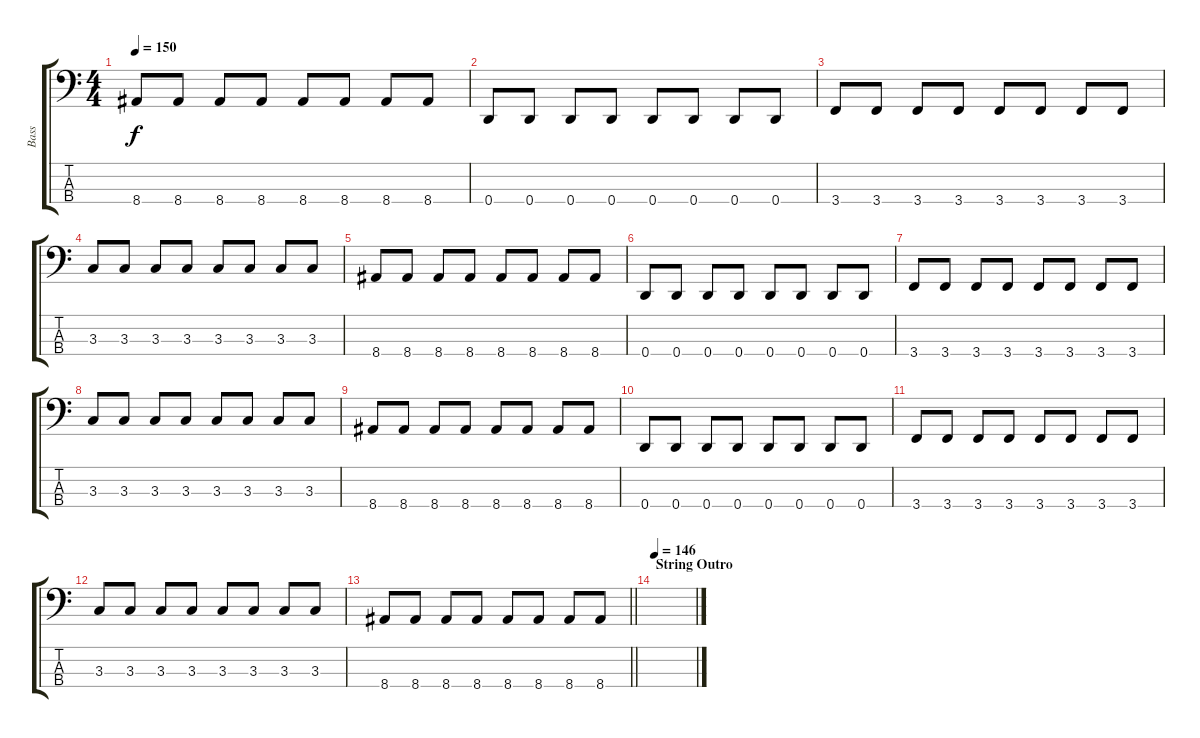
\track ("Bass" "Bass") {instrument electricbasspick}
\staff {score tabs}
\tuning (G2 D2 A1 D1) {hide}
\ts (4 4)
\tempo 150
\clef f4
\ks c
8.4.8{dy f} 8.4.8 8.4.8 8.4.8 8.4.8 8.4.8 8.4.8 8.4.8 |
0.4.8 0.4.8 0.4.8 0.4.8 0.4.8 0.4.8 0.4.8 0.4.8 |
3.4.8 3.4.8 3.4.8 3.4.8 3.4.8 3.4.8 3.4.8 3.4.8 |
3.3.8 3.3.8 3.3.8 3.3.8 3.3.8 3.3.8 3.3.8 3.3.8 |
8.4.8 8.4.8 8.4.8 8.4.8 8.4.8 8.4.8 8.4.8 8.4.8 |
0.4.8 0.4.8 0.4.8 0.4.8 0.4.8 0.4.8 0.4.8 0.4.8 |
3.4.8 3.4.8 3.4.8 3.4.8 3.4.8 3.4.8 3.4.8 3.4.8 |
3.3.8 3.3.8 3.3.8 3.3.8 3.3.8 3.3.8 3.3.8 3.3.8 |
8.4.8 8.4.8 8.4.8 8.4.8 8.4.8 8.4.8 8.4.8 8.4.8 |
0.4.8 0.4.8 0.4.8 0.4.8 0.4.8 0.4.8 0.4.8 0.4.8 |
3.4.8 3.4.8 3.4.8 3.4.8 3.4.8 3.4.8 3.4.8 3.4.8 |
3.3.8 3.3.8 3.3.8 3.3.8 3.3.8 3.3.8 3.3.8 3.3.8 |
\barLineRight lightlight
8.4.8 8.4.8 8.4.8 8.4.8 8.4.8 8.4.8 8.4.8 8.4.8 |
\section ("" "String Outro")
\tempo 146
